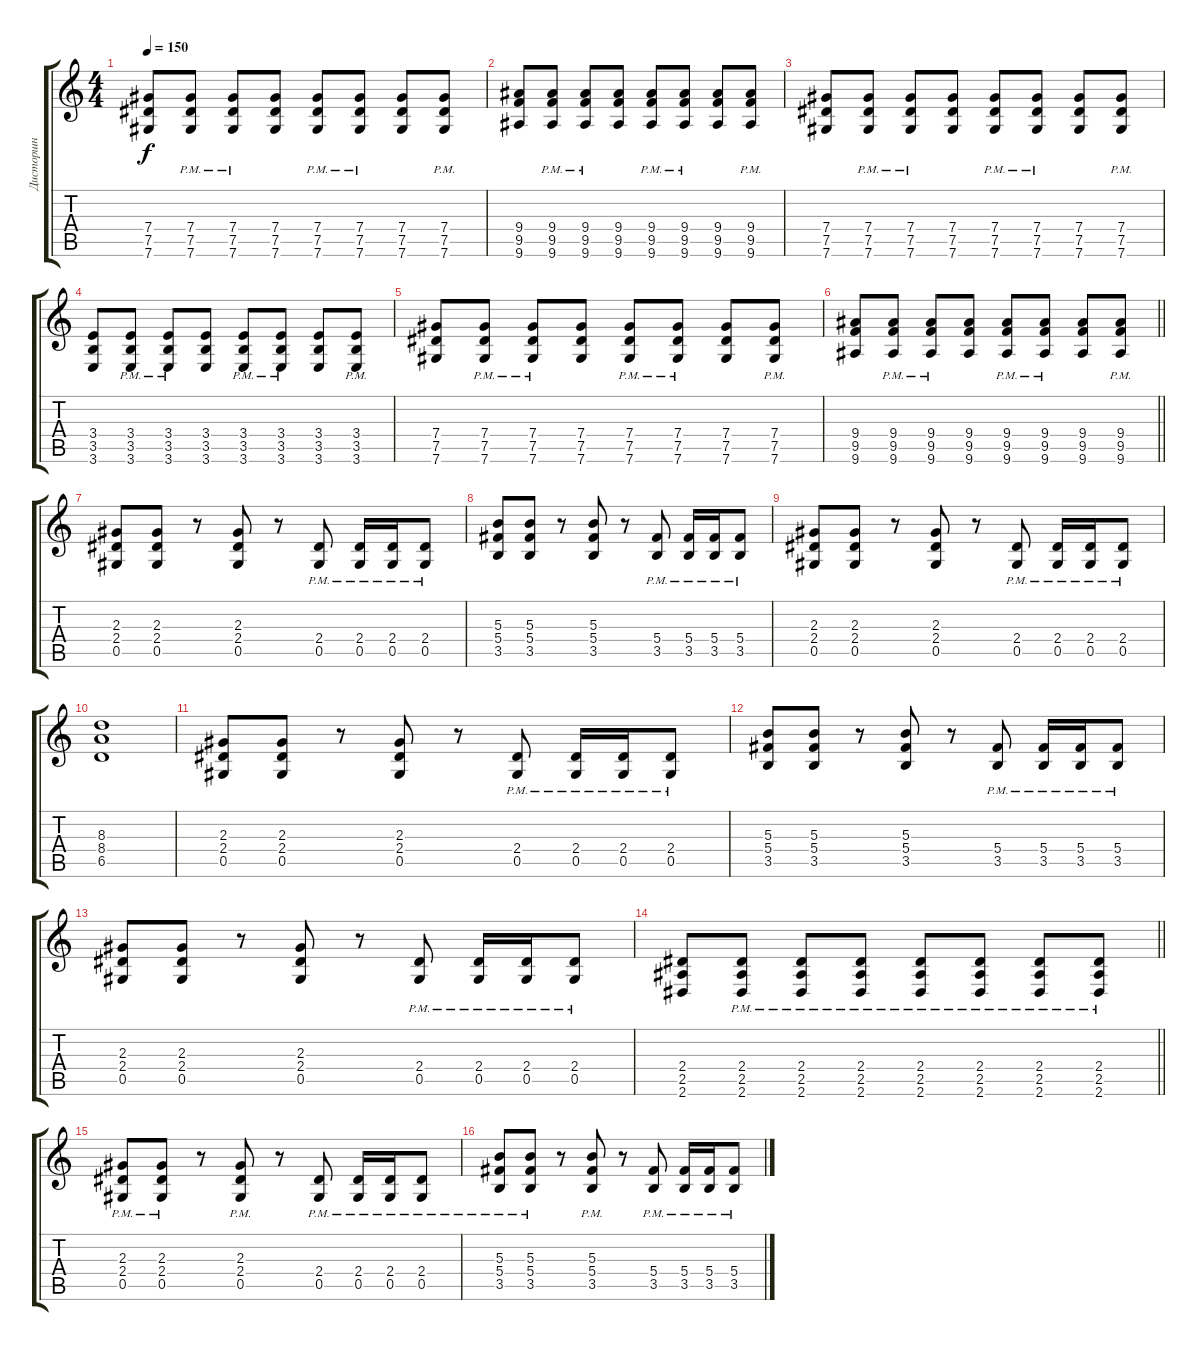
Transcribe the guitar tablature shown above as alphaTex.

\track ("Дисторшн" "Дисторшн") {instrument distortionguitar}
\staff {score tabs}
\tuning (Eb4 Bb3 Gb3 Db3 Ab2 Db2) {hide}
\ts (4 4)
\tempo 150
\clef g2
\ks c
(7.4 7.5 7.6).8{dy f} (7.4{pm} 7.5{pm} 7.6{pm}).8 (7.4{pm} 7.5{pm} 7.6{pm}).8 (7.4 7.5 7.6).8 (7.4{pm} 7.5{pm} 7.6{pm}).8 (7.4{pm} 7.5{pm} 7.6{pm}).8 (7.4 7.5 7.6).8 (7.4{pm} 7.5{pm} 7.6{pm}).8 |
(9.4 9.5 9.6).8 (9.4{pm} 9.5{pm} 9.6{pm}).8 (9.4{pm} 9.5{pm} 9.6{pm}).8 (9.4 9.5 9.6).8 (9.4{pm} 9.5{pm} 9.6{pm}).8 (9.4{pm} 9.5{pm} 9.6{pm}).8 (9.4 9.5 9.6).8 (9.4{pm} 9.5{pm} 9.6{pm}).8 |
(7.4 7.5 7.6).8 (7.4{pm} 7.5{pm} 7.6{pm}).8 (7.4{pm} 7.5{pm} 7.6{pm}).8 (7.4 7.5 7.6).8 (7.4{pm} 7.5{pm} 7.6{pm}).8 (7.4{pm} 7.5{pm} 7.6{pm}).8 (7.4 7.5 7.6).8 (7.4{pm} 7.5{pm} 7.6{pm}).8 |
(3.4 3.5 3.6).8 (3.4{pm} 3.5{pm} 3.6{pm}).8 (3.4{pm} 3.5{pm} 3.6{pm}).8 (3.4 3.5 3.6).8 (3.4{pm} 3.5{pm} 3.6{pm}).8 (3.4{pm} 3.5{pm} 3.6{pm}).8 (3.4 3.5 3.6).8 (3.4{pm} 3.5{pm} 3.6{pm}).8 |
(7.4 7.5 7.6).8 (7.4{pm} 7.5{pm} 7.6{pm}).8 (7.4{pm} 7.5{pm} 7.6{pm}).8 (7.4 7.5 7.6).8 (7.4{pm} 7.5{pm} 7.6{pm}).8 (7.4{pm} 7.5{pm} 7.6{pm}).8 (7.4 7.5 7.6).8 (7.4{pm} 7.5{pm} 7.6{pm}).8 |
\barLineRight lightlight
(9.4 9.5 9.6).8 (9.4{pm} 9.5{pm} 9.6{pm}).8 (9.4{pm} 9.5{pm} 9.6{pm}).8 (9.4 9.5 9.6).8 (9.4{pm} 9.5{pm} 9.6{pm}).8 (9.4{pm} 9.5{pm} 9.6{pm}).8 (9.4 9.5 9.6).8 (9.4{pm} 9.5{pm} 9.6{pm}).8 |
(2.3 2.4 0.5).8 (2.3 2.4 0.5).8 r.8 (2.3 2.4 0.5).8 r.8 (2.4{pm} 0.5{pm}).8 (2.4{pm} 0.5{pm}).16 (2.4{pm} 0.5{pm}).16 (2.4{pm} 0.5{pm}).8 |
(5.3 5.4 3.5).8 (5.3 5.4 3.5).8 r.8 (5.3 5.4 3.5).8 r.8 (5.4{pm} 3.5{pm}).8 (5.4{pm} 3.5{pm}).16 (5.4{pm} 3.5{pm}).16 (5.4{pm} 3.5{pm}).8 |
(2.3 2.4 0.5).8 (2.3 2.4 0.5).8 r.8 (2.3 2.4 0.5).8 r.8 (2.4{pm} 0.5{pm}).8 (2.4{pm} 0.5{pm}).16 (2.4{pm} 0.5{pm}).16 (2.4{pm} 0.5{pm}).8 |
(8.3 8.4 6.5).1 |
(2.3 2.4 0.5).8 (2.3 2.4 0.5).8 r.8 (2.3 2.4 0.5).8 r.8 (2.4{pm} 0.5{pm}).8 (2.4{pm} 0.5{pm}).16 (2.4{pm} 0.5{pm}).16 (2.4{pm} 0.5{pm}).8 |
(5.3 5.4 3.5).8 (5.3 5.4 3.5).8 r.8 (5.3 5.4 3.5).8 r.8 (5.4{pm} 3.5{pm}).8 (5.4{pm} 3.5{pm}).16 (5.4{pm} 3.5{pm}).16 (5.4{pm} 3.5{pm}).8 |
(2.3 2.4 0.5).8 (2.3 2.4 0.5).8 r.8 (2.3 2.4 0.5).8 r.8 (2.4{pm} 0.5{pm}).8 (2.4{pm} 0.5{pm}).16 (2.4{pm} 0.5{pm}).16 (2.4{pm} 0.5{pm}).8 |
\barLineRight lightlight
(2.4 2.5 2.6).8 (2.4{pm} 2.5{pm} 2.6{pm}).8 (2.4{pm} 2.5{pm} 2.6{pm}).8 (2.4{pm} 2.5{pm} 2.6{pm}).8 (2.4{pm} 2.5{pm} 2.6{pm}).8 (2.4{pm} 2.5{pm} 2.6{pm}).8 (2.4{pm} 2.5{pm} 2.6{pm}).8 (2.4{pm} 2.5{pm} 2.6{pm}).8 |
(2.3{pm} 2.4{pm} 0.5{pm}).8 (2.3{pm} 2.4{pm} 0.5{pm}).8 r.8 (2.3{pm} 2.4{pm} 0.5{pm}).8 r.8 (2.4{pm} 0.5{pm}).8 (2.4{pm} 0.5{pm}).16 (2.4{pm} 0.5{pm}).16 (2.4{pm} 0.5{pm}).8 |
(5.3{pm} 5.4{pm} 3.5{pm}).8 (5.3{pm} 5.4{pm} 3.5{pm}).8 r.8 (5.3{pm} 5.4{pm} 3.5{pm}).8 r.8 (5.4{pm} 3.5{pm}).8 (5.4{pm} 3.5{pm}).16 (5.4{pm} 3.5{pm}).16 (5.4{pm} 3.5{pm}).8
